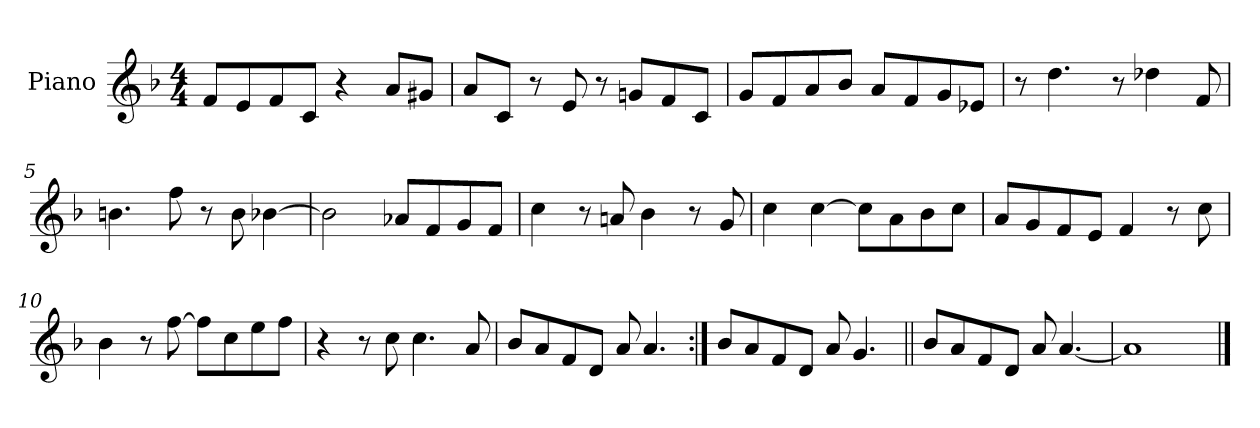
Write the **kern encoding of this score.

**kern
*part1
*staff1
*I"Piano
*I'Pno.
*clefG2
*k[b-]
*M4/4
=1
8f/L
8e/
8f/
8c/J
4r
8a/L
8g#X/J
=2
8a/L
8c/J
8r
8e/
8r
8gn/L
8f/
8c/J
=3
8g/L
8f/
8a/
8b-/J
8a/L
8f/
8g/
8e-X/J
!!LO:LB:g=z
=4
8r
4.dd\
8r
4dd-X\
8f/
=5
4.bn\
8ff\
8r
8b\
[4b-X\
=6
2b-\]
8a-X/L
8f/
8g/
8f/J
!!LO:LB:g=z
=7
4cc\
8r
8an/
4b-\
8r
8g/
=8
4cc\
[4cc\
8cc\L]
8a\
8b-\
8cc\J
=9
8a/L
8g/
8f/
8e/J
4f/
8r
8cc\
!!LO:LB:g=z
=10
4b-\
8r
[8ff\
8ff\L]
8cc\
8ee\
8ff\J
=11
4r
8r
8cc\
4.cc\
8a/
=12
8b-/L
8a/
8f/
8d/J
8a/
4.a/
!!LO:LB:g=z
=13:|!
8b-/L
8a/
8f/
8d/J
8a/
4.g/
=14||
8b-/L
8a/
8f/
8d/J
8a/
[4.a/
=15
1a]
==
*-
